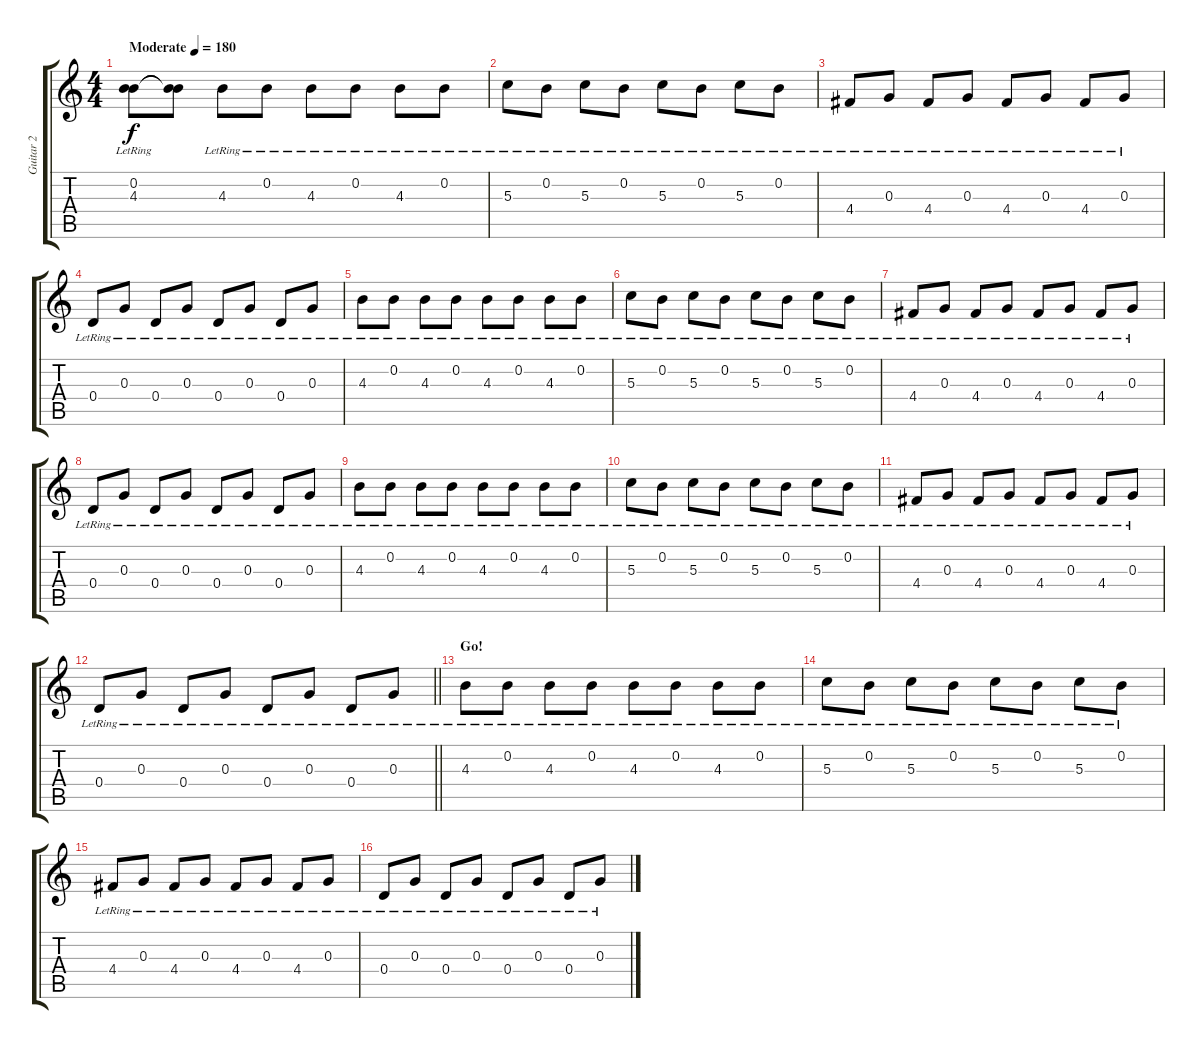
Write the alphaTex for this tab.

\track ("Guitar 2" "Guitar 2") {instrument distortionguitar}
\staff {score tabs}
\tuning (E4 B3 G3 D3 A2 D2) {hide}
\ts (4 4)
\tempo (180 "Moderate")
\clef g2
\ks c
(0.2{lr} 4.3{lr}).8{dy f instrument distortionguitar} (0.2{t} 4.3{t}).8 4.3{lr}.8 0.2{lr}.8 4.3{lr}.8 0.2{lr}.8 4.3{lr}.8 0.2{lr}.8 |
5.3{lr}.8 0.2{lr}.8 5.3{lr}.8 0.2{lr}.8 5.3{lr}.8 0.2{lr}.8 5.3{lr}.8 0.2{lr}.8 |
4.4{lr}.8 0.3{lr}.8 4.4{lr}.8 0.3{lr}.8 4.4{lr}.8 0.3{lr}.8 4.4{lr}.8 0.3{lr}.8 |
0.4{lr}.8 0.3{lr}.8 0.4{lr}.8 0.3{lr}.8 0.4{lr}.8 0.3{lr}.8 0.4{lr}.8 0.3{lr}.8 |
4.3{lr}.8 0.2{lr}.8 4.3{lr}.8 0.2{lr}.8 4.3{lr}.8 0.2{lr}.8 4.3{lr}.8 0.2{lr}.8 |
5.3{lr}.8 0.2{lr}.8 5.3{lr}.8 0.2{lr}.8 5.3{lr}.8 0.2{lr}.8 5.3{lr}.8 0.2{lr}.8 |
4.4{lr}.8 0.3{lr}.8 4.4{lr}.8 0.3{lr}.8 4.4{lr}.8 0.3{lr}.8 4.4{lr}.8 0.3{lr}.8 |
0.4{lr}.8 0.3{lr}.8 0.4{lr}.8 0.3{lr}.8 0.4{lr}.8 0.3{lr}.8 0.4{lr}.8 0.3{lr}.8 |
4.3{lr}.8 0.2{lr}.8 4.3{lr}.8 0.2{lr}.8 4.3{lr}.8 0.2{lr}.8 4.3{lr}.8 0.2{lr}.8 |
5.3{lr}.8 0.2{lr}.8 5.3{lr}.8 0.2{lr}.8 5.3{lr}.8 0.2{lr}.8 5.3{lr}.8 0.2{lr}.8 |
4.4{lr}.8 0.3{lr}.8 4.4{lr}.8 0.3{lr}.8 4.4{lr}.8 0.3{lr}.8 4.4{lr}.8 0.3{lr}.8 |
\barLineRight lightlight
0.4{lr}.8 0.3{lr}.8 0.4{lr}.8 0.3{lr}.8 0.4{lr}.8 0.3{lr}.8 0.4{lr}.8 0.3{lr}.8 |
\section ("" "Go!")
4.3{lr}.8 0.2{lr}.8 4.3{lr}.8 0.2{lr}.8 4.3{lr}.8 0.2{lr}.8 4.3{lr}.8 0.2{lr}.8 |
5.3{lr}.8 0.2{lr}.8 5.3{lr}.8 0.2{lr}.8 5.3{lr}.8 0.2{lr}.8 5.3{lr}.8 0.2{lr}.8 |
4.4{lr}.8 0.3{lr}.8 4.4{lr}.8 0.3{lr}.8 4.4{lr}.8 0.3{lr}.8 4.4{lr}.8 0.3{lr}.8 |
0.4{lr}.8 0.3{lr}.8 0.4{lr}.8 0.3{lr}.8 0.4{lr}.8 0.3{lr}.8 0.4{lr}.8 0.3{lr}.8
